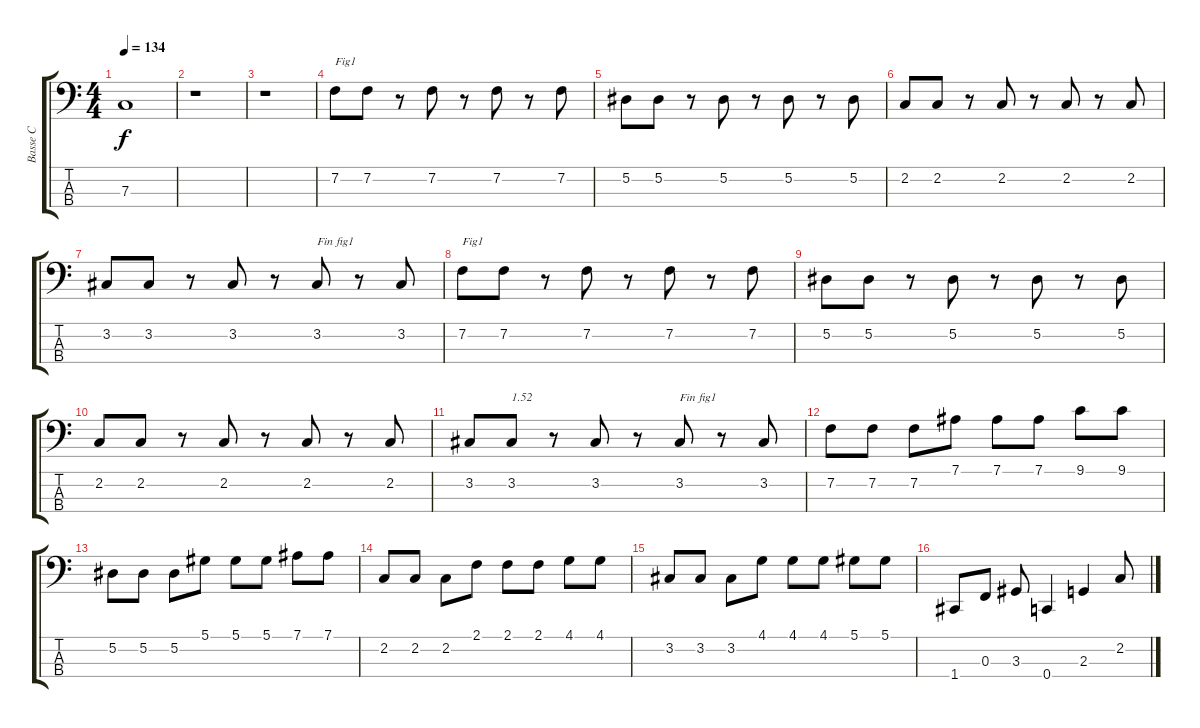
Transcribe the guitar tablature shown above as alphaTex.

\track ("Basse C" "Basse C") {instrument electricbasspick}
\staff {score tabs}
\tuning (Eb2 Bb1 F1 C1) {hide}
\ts (4 4)
\tempo 134
\clef f4
\ks c
7.3{t}.1{dy f} |
r.1 |
r.1 |
7.2.8{txt "Fig1"} 7.2.8 r.8 7.2.8 r.8 7.2.8 r.8 7.2.8 |
5.2.8 5.2.8 r.8 5.2.8 r.8 5.2.8 r.8 5.2.8 |
2.2.8 2.2.8 r.8 2.2.8 r.8 2.2.8 r.8 2.2.8 |
3.2.8 3.2.8 r.8 3.2.8 r.8 3.2.8{txt "Fin fig1"} r.8 3.2.8 |
7.2.8{txt "Fig1"} 7.2.8 r.8 7.2.8 r.8 7.2.8 r.8 7.2.8 |
5.2.8 5.2.8 r.8 5.2.8 r.8 5.2.8 r.8 5.2.8 |
2.2.8 2.2.8 r.8 2.2.8 r.8 2.2.8 r.8 2.2.8 |
3.2.8 3.2.8{txt "1.52"} r.8 3.2.8 r.8 3.2.8{txt "Fin fig1"} r.8 3.2.8 |
7.2.8 7.2.8 7.2.8 7.1.8 7.1.8 7.1.8 9.1.8 9.1.8 |
5.2.8 5.2.8 5.2.8 5.1.8 5.1.8 5.1.8 7.1.8 7.1.8 |
2.2.8 2.2.8 2.2.8 2.1.8 2.1.8 2.1.8 4.1.8 4.1.8 |
3.2.8 3.2.8 3.2.8 4.1.8 4.1.8 4.1.8 5.1.8 5.1.8 |
1.4.8 0.3.8 3.3.8 0.4.4 2.3.4 2.2.8
